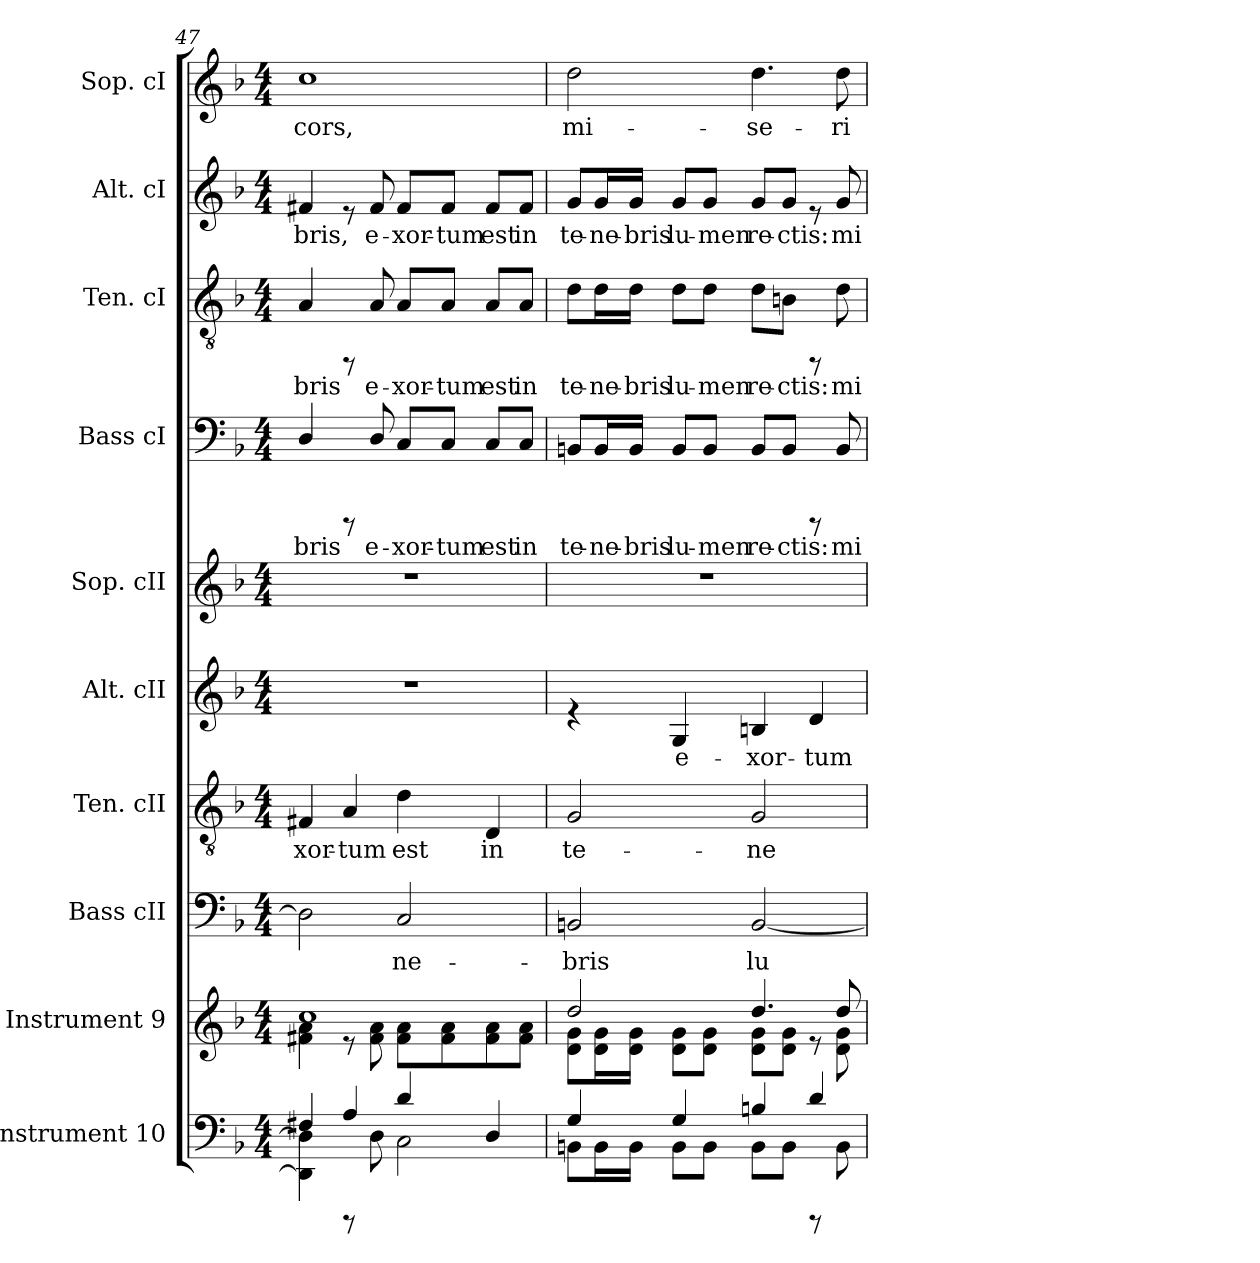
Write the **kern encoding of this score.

**kern	**kern	**kern	**text	**kern	**text	**kern	**text	**kern	**kern	**text	**kern	**text	**kern	**text	**kern	**text
*part10	*part9	*part8	*part8	*part7	*part7	*part6	*part6	*part5	*part4	*part4	*part3	*part3	*part2	*part2	*part1	*part1
*staff10	*staff9	*staff8	*staff8	*staff7	*staff7	*staff6	*staff6	*staff5	*staff4	*staff4	*staff3	*staff3	*staff2	*staff2	*staff1	*staff1
*I"Instrument 10	*I"Instrument 9	*I"Bass cII	*	*I"Ten. cII	*	*I"Alt. cII	*	*I"Sop. cII	*I"Bass cI	*	*I"Ten. cI	*	*I"Alt. cI	*	*I"Sop. cI	*
*	*	*I'Bass cII	*	*I'Ten. cII	*	*I'Alt. cII	*	*I'Sop. cII	*I'Bass cI	*	*I'Ten. cI	*	*I'Alt. cI	*	*I'Sop. cI	*
*clefF4	*clefG2	*clefF4	*	*clefGv2	*	*clefG2	*	*clefG2	*clefF4	*	*clefGv2	*	*clefG2	*	*clefG2	*
*k[b-]	*k[b-]	*k[b-]	*	*k[b-]	*	*k[b-]	*	*k[b-]	*k[b-]	*	*k[b-]	*	*k[b-]	*	*k[b-]	*
*F:	*F:	*F:	*	*F:	*	*F:	*	*F:	*F:	*	*F:	*	*F:	*	*F:	*
*M4/4	*M4/4	*M4/4	*	*M4/4	*	*M4/4	*	*M4/4	*M4/4	*	*M4/4	*	*M4/4	*	*M4/4	*
=47	=47	=47	=47	=47	=47	=47	=47	=47	=47	=47	=47	=47	=47	=47	=47	=47
*^	*^	*	*	*	*	*	*	*	*	*	*	*	*	*	*	*
!	!	!	!	!	!LO:LY:b:rj	!	!LO:LY:b:rj	!	!	!	!	!LO:LY:b:rj	!	!LO:LY:b:rj	!	!LO:LY:b:rj	!	!LO:LY:b:rj
4F#X/	4D\] 4DD\]	1cc	4a\ 4f#X\	2D\]	--	4F#X/	-xor-	1r	.	1r	4D/	-bris	4A/	-bris	4f#X/	-bris,	1cc	-cors,
!	!	!	!	!	!	!	!LO:LY:b:rj	!	!	!	!	!	!	!	!	!	!	!
4A/	8rAAAA	.	8rd	.	.	4A/	-tum	.	.	.	8rAAAA	.	8rDD	.	8rd	.	.	.
!	!	!	!	!	!	!	!	!	!	!	!	!LO:LY:b:rj	!	!LO:LY:b:rj	!	!LO:LY:b:rj	!	!
.	8D\	.	8a\ 8f#\	.	.	.	.	.	.	.	8D/	e-	8A/	e-	8f#/	e-	.	.
!	!	!	!	!	!LO:LY:b:rj	!	!LO:LY:b:rj	!	!	!	!	!LO:LY:b:rj	!	!LO:LY:b:rj	!	!LO:LY:b:rj	!	!
4d/	2C\	.	8a\ 8f#\L	2C/	-ne-	4d\	est	.	.	.	8C/L	-xor-	8A/L	-xor-	8f#/L	-xor-	.	.
!	!	!	!	!	!	!	!	!	!	!	!	!LO:LY:b:rj	!	!LO:LY:b:rj	!	!LO:LY:b:rj	!	!
.	.	.	8a\ 8f#\	.	.	.	.	.	.	.	8C/J	-tum	8A/J	-tum	8f#/J	-tum	.	.
!	!	!	!	!	!	!	!LO:LY:b:rj	!	!	!	!	!LO:LY:b:rj	!	!LO:LY:b:rj	!	!LO:LY:b:rj	!	!
4D/	.	.	8a\ 8f#\	.	.	4D/	in	.	.	.	8C/L	est	8A/L	est	8f#/L	est	.	.
!	!	!	!	!	!	!	!	!	!	!	!	!LO:LY:b:rj	!	!LO:LY:b:rj	!	!LO:LY:b:rj	!	!
.	.	.	8a\ 8f#\J	.	.	.	.	.	.	.	8C/J	in	8A/J	in	8f#/J	in	.	.
=48	=48	=48	=48	=48	=48	=48	=48	=48	=48	=48	=48	=48	=48	=48	=48	=48	=48	=48
!	!	!	!	!	!LO:LY:b:rj	!	!LO:LY:b:rj	!	!	!	!	!LO:LY:b:rj	!	!LO:LY:b:rj	!	!LO:LY:b:rj	!	!LO:LY:b:rj
4G/	8BBn\L	2dd/	8g\ 8d\L	2BBn/	-bris	2G/	te-	4rd	.	1r	8BBn/L	te-	8d\L	te-	8g/L	te-	2dd\	mi-
!	!	!	!	!	!	!	!	!	!	!	!	!LO:LY:b:rj	!	!LO:LY:b:rj	!	!LO:LY:b:rj	!	!
.	16BB\	.	16g\ 16d\	.	.	.	.	.	.	.	16BB/L	-ne-	16d\L	-ne-	16g/L	-ne-	.	.
!	!	!	!	!	!	!	!	!	!	!	!	!LO:LY:b:rj	!	!LO:LY:b:rj	!	!LO:LY:b:rj	!	!
.	16BB\J	.	16g\ 16d\J	.	.	.	.	.	.	.	16BB/JJ	-bris	16d\JJ	-bris	16g/JJ	-bris	.	.
!	!	!	!	!	!	!	!	!	!LO:LY:b:rj	!	!	!LO:LY:b:rj	!	!LO:LY:b:rj	!	!LO:LY:b:rj	!	!
4G/	8BB\L	.	8g\ 8d\L	.	.	.	.	4G/	e-	.	8BB/L	lu-	8d\L	lu-	8g/L	lu-	.	.
!	!	!	!	!	!	!	!	!	!	!	!	!LO:LY:b:rj	!	!LO:LY:b:rj	!	!LO:LY:b:rj	!	!
.	8BB\J	.	8g\ 8d\J	.	.	.	.	.	.	.	8BB/J	-men	8d\J	-men	8g/J	-men	.	.
!	!	!	!	!	!LO:LY:b:rj	!	!LO:LY:b:rj	!	!LO:LY:b:rj	!	!	!LO:LY:b:rj	!	!LO:LY:b:rj	!	!LO:LY:b:rj	!	!LO:LY:b:rj
4Bn/	8BB\L	4.dd/	8g\ 8d\L	[<2BB/	lu-	2G/	-ne-	4Bn/	-xor-	.	8BB/L	re-	8d\L	re-	8g/L	re-	4.dd\	-se-
!	!	!	!	!	!	!	!	!	!	!	!	!LO:LY:b:rj	!	!LO:LY:b:rj	!	!LO:LY:b:rj	!	!
.	8BB\J	.	8g\ 8d\J	.	.	.	.	.	.	.	8BB/J	-ctis:	8Bn\J	-ctis:	8g/J	-ctis:	.	.
!	!	!	!	!	!	!	!	!	!LO:LY:b:rj	!	!	!	!	!	!	!	!	!
4d/	8rAAAA	.	8rd	.	.	.	.	4d/	-tum	.	8rAAAA	.	8rDD	.	8rd	.	.	.
!	!	!	!	!	!	!	!	!	!	!	!	!LO:LY:b:rj	!	!LO:LY:b:rj	!	!LO:LY:b:rj	!	!LO:LY:b:rj
.	8BB\	8dd/	8g\ 8d\	.	.	.	.	.	.	.	8BB/	mi-	8d\	mi-	8g/	mi-	8dd\	-ri-
*v	*v	*	*	*	*	*	*	*	*	*	*	*	*	*	*	*	*	*
*	*v	*v	*	*	*	*	*	*	*	*	*	*	*	*	*	*	*
=	=	=	=	=	=	=	=	=	=	=	=	=	=	=	=	=
*-	*-	*-	*-	*-	*-	*-	*-	*-	*-	*-	*-	*-	*-	*-	*-	*-
